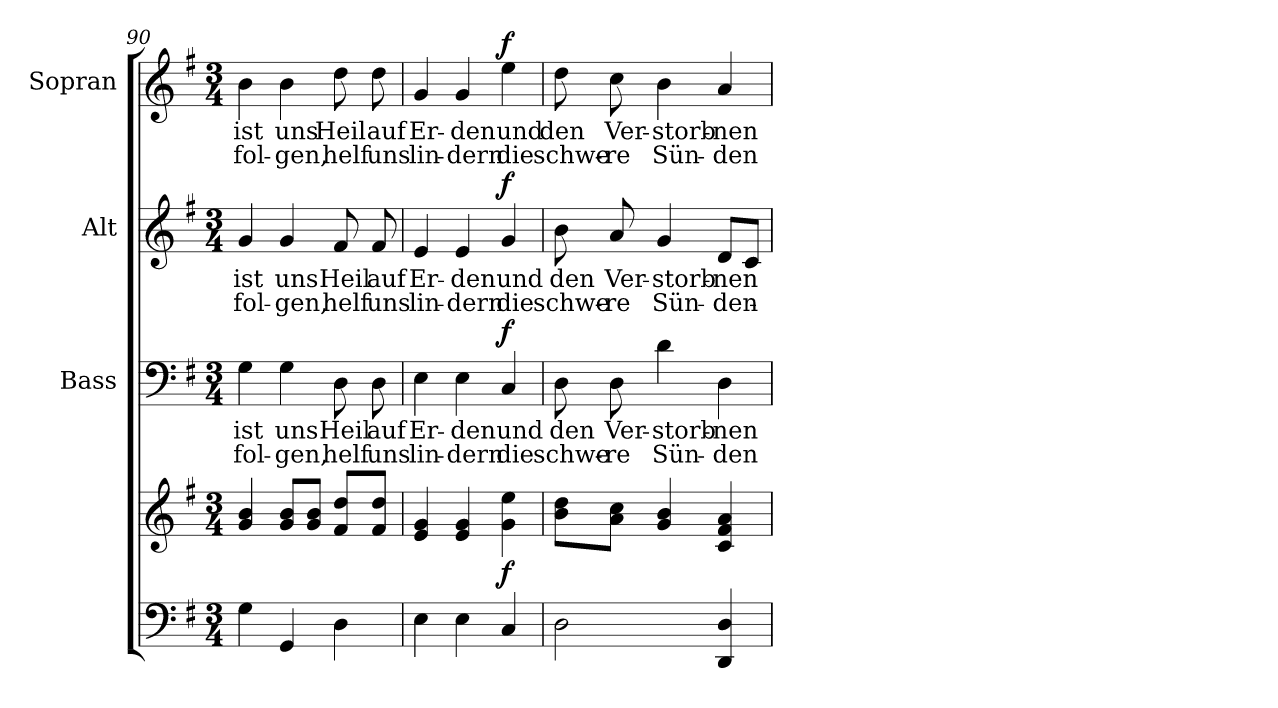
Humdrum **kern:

**kern	**kern	**dynam	**kern	**text	**text	**dynam	**kern	**text	**text	**dynam	**kern	**text	**text	**dynam
*part4	*part4	*part4	*part3	*part3	*part3	*part3	*part2	*part2	*part2	*part2	*part1	*part1	*part1	*part1
*staff5	*staff4	*staff4/5	*staff3	*staff3	*staff3	*staff3	*staff2	*staff2	*staff2	*staff2	*staff1	*staff1	*staff1	*staff1
*	*	*	*I"Bass	*	*	*	*I"Alt	*	*	*	*I"Sopran	*	*	*
*	*	*	*I'B.	*	*	*	*I'A.	*	*	*	*I'S.	*	*	*
!!LO:LB:g=z
*clefF4	*clefG2	*	*clefF4	*	*	*	*clefG2	*	*	*	*clefG2	*	*	*
*k[f#]	*k[f#]	*	*k[f#]	*	*	*	*k[f#]	*	*	*	*k[f#]	*	*	*
*G:	*G:	*	*G:	*	*	*	*G:	*	*	*	*G:	*	*	*
*M3/4	*M3/4	*	*M3/4	*	*	*	*M3/4	*	*	*	*M3/4	*	*	*
=90	=90	=90	=90	=90	=90	=90	=90	=90	=90	=90	=90	=90	=90	=90
!	!	!	!	!LO:LY:b	!LO:LY:b	!	!	!LO:LY:b	!LO:LY:b	!	!	!LO:LY:b	!LO:LY:b	!
4G\	4g/ 4b/	.	4G\	ist	-fol-	.	4g/	ist	-fol-	.	4b\	ist	-fol-	.
!	!	!	!	!LO:LY:b	!LO:LY:b	!	!	!LO:LY:b	!LO:LY:b	!	!	!LO:LY:b	!LO:LY:b	!
4GG/	8g/ 8b/L	.	4G\	uns	-gen,	.	4g/	uns	-gen,	.	4b\	uns	-gen,	.
.	8g/ 8b/J	.	.	.	.	.	.	.	.	.	.	.	.	.
!	!	!	!	!LO:LY:b	!LO:LY:b	!	!	!LO:LY:b	!LO:LY:b	!	!	!LO:LY:b	!LO:LY:b	!
4D\	8f#/ 8dd/L	.	8D\	Heil	helf	.	8f#/	Heil	helf	.	8dd\	Heil	helf	.
!	!	!	!	!LO:LY:b	!LO:LY:b	!	!	!LO:LY:b	!LO:LY:b	!	!	!LO:LY:b	!LO:LY:b	!
.	8f#/ 8dd/J	.	8D\	auf	uns	.	8f#/	auf	uns	.	8dd\	auf	uns	.
=91	=91	=91	=91	=91	=91	=91	=91	=91	=91	=91	=91	=91	=91	=91
!	!	!	!	!LO:LY:b	!LO:LY:b	!	!	!LO:LY:b	!LO:LY:b	!	!	!LO:LY:b	!LO:LY:b	!
4E\	4e/ 4g/	.	4E\	Er-	lin-	.	4e/	Er-	lin-	.	4g/	Er-	lin-	.
!	!	!	!	!LO:LY:b	!LO:LY:b	!	!	!LO:LY:b	!LO:LY:b	!	!	!LO:LY:b	!LO:LY:b	!
4E\	4e/ 4g/	.	4E\	-den	-dern	.	4e/	-den	-dern	.	4g/	-den	-dern	.
!	!	!LO:DY:b	!	!LO:LY:b	!LO:LY:b	!LO:DY:a	!	!LO:LY:b	!LO:LY:b	!LO:DY:a	!	!LO:LY:b	!LO:LY:b	!LO:DY:a
4C/	4g\ 4ee\	f	4C/	und	die	f	4g/	und	die	f	4ee\	und	die	f
=92	=92	=92	=92	=92	=92	=92	=92	=92	=92	=92	=92	=92	=92	=92
!	!	!	!	!LO:LY:b	!LO:LY:b	!	!	!LO:LY:b	!LO:LY:b	!	!	!LO:LY:b	!LO:LY:b	!
2D\	8b\ 8dd\L	.	8D\	den	schwe-	.	8b\	den	schwe-	.	8dd\	den	schwe-	.
!	!	!	!	!LO:LY:b	!LO:LY:b	!	!	!LO:LY:b	!LO:LY:b	!	!	!LO:LY:b	!LO:LY:b	!
.	8a\ 8cc\J	.	8D\	Ver-	-re	.	8a/	Ver-	-re	.	8cc\	Ver-	-re	.
!	!	!	!	!LO:LY:b	!LO:LY:b	!	!	!LO:LY:b	!LO:LY:b	!	!	!LO:LY:b	!LO:LY:b	!
.	4g/ 4b/	.	4d\	-storb-	Sün-	.	4g/	-storb-	Sün-	.	4b\	-storb-	Sün-	.
!	!	!	!	!LO:LY:b	!LO:LY:b	!	!	!LO:LY:b	!LO:LY:b	!	!	!LO:LY:b	!LO:LY:b	!
4DD/ 4D/	4c/ 4f#/ 4a/	.	4D\	-nen	-den-	.	8d/L	-nen	-den-	.	4a/	-nen	-den-	.
.	.	.	.	.	.	.	8c/J	.	.	.	.	.	.	.
=	=	=	=	=	=	=	=	=	=	=	=	=	=	=
*-	*-	*-	*-	*-	*-	*-	*-	*-	*-	*-	*-	*-	*-	*-
